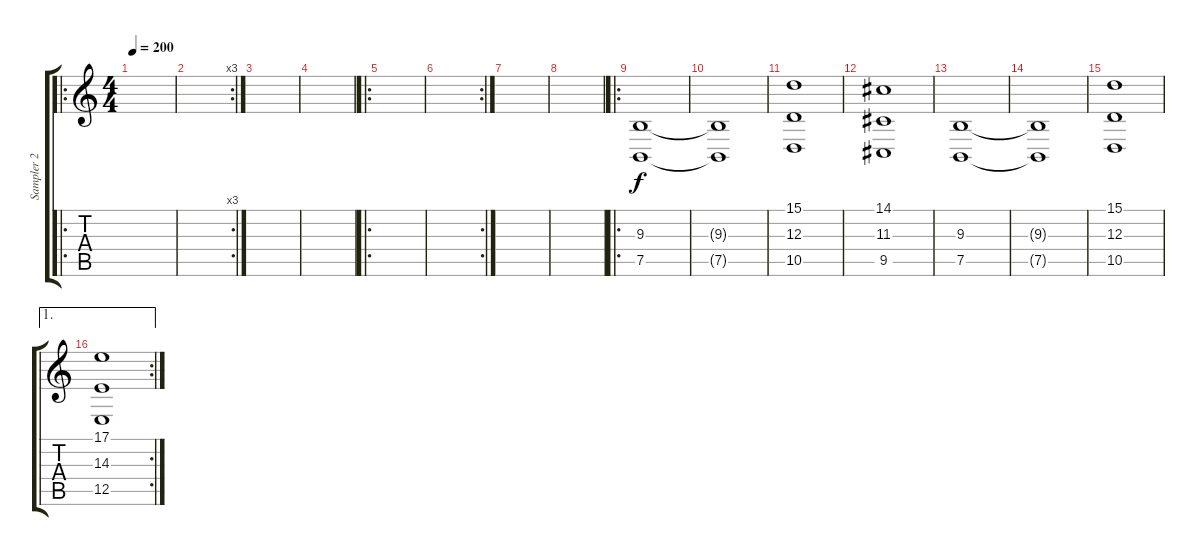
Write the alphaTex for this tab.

\track ("Sampler 2" "Sampler 2") {instrument pad2warm}
\staff {score tabs}
\tuning (B3 Gb3 D3 A2 E2 B1) {hide}
\ro
\ts (4 4)
\tempo 200
\clef g2
\ks c
|
\rc 3
|
|
|
\ro
|
\rc 2
|
|
|
\ro
(9.3 7.5).1 |
(9.3{t} 7.5{t}).1 |
(15.1 12.3 10.5).1 |
(14.1 11.3 9.5).1 |
(9.3 7.5).1 |
(9.3{t} 7.5{t}).1 |
(15.1 12.3 10.5).1 |
\ae 1
\rc 2
(17.1 14.3 12.5).1
